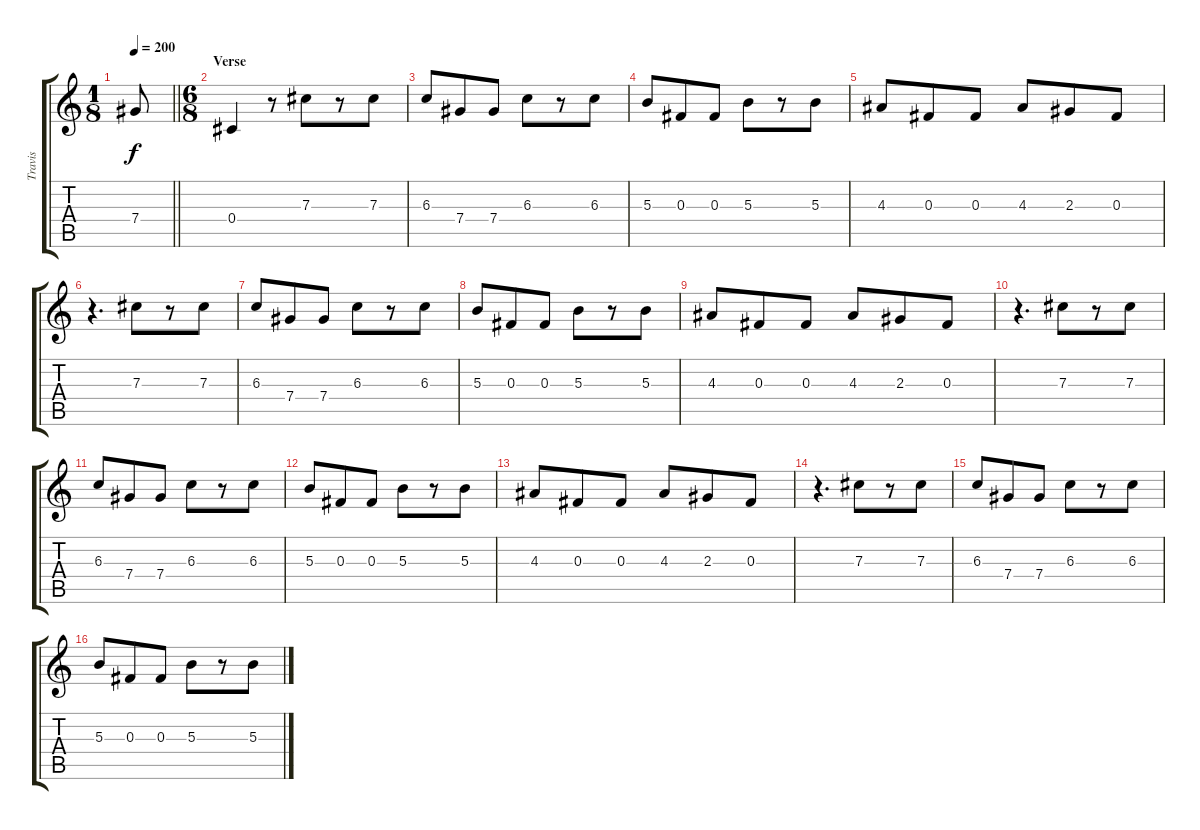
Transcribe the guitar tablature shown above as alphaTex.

\track ("Travis" "Travis") {instrument overdrivenguitar}
\staff {score tabs}
\tuning (Eb4 Bb3 Gb3 Db3 Ab2 Eb2) {hide}
\ts (1 8)
\tempo 200
\clef g2
\barLineRight lightlight
\ks c
7.4.8{dy f instrument overdrivenguitar} |
\ts (6 8)
\section ("" "Verse")
0.4.4 r.8 7.3.8 r.8 7.3.8 |
6.3.8 7.4.8 7.4.8 6.3.8 r.8 6.3.8 |
5.3.8 0.3.8 0.3.8 5.3.8 r.8 5.3.8 |
4.3.8 0.3.8 0.3.8 4.3.8 2.3.8 0.3.8 |
r.4{d} 7.3.8 r.8 7.3.8 |
6.3.8 7.4.8 7.4.8 6.3.8 r.8 6.3.8 |
5.3.8 0.3.8 0.3.8 5.3.8 r.8 5.3.8 |
4.3.8 0.3.8 0.3.8 4.3.8 2.3.8 0.3.8 |
r.4{d} 7.3.8 r.8 7.3.8 |
6.3.8 7.4.8 7.4.8 6.3.8 r.8 6.3.8 |
5.3.8 0.3.8 0.3.8 5.3.8 r.8 5.3.8 |
4.3.8 0.3.8 0.3.8 4.3.8 2.3.8 0.3.8 |
r.4{d} 7.3.8 r.8 7.3.8 |
6.3.8 7.4.8 7.4.8 6.3.8 r.8 6.3.8 |
5.3.8 0.3.8 0.3.8 5.3.8 r.8 5.3.8
